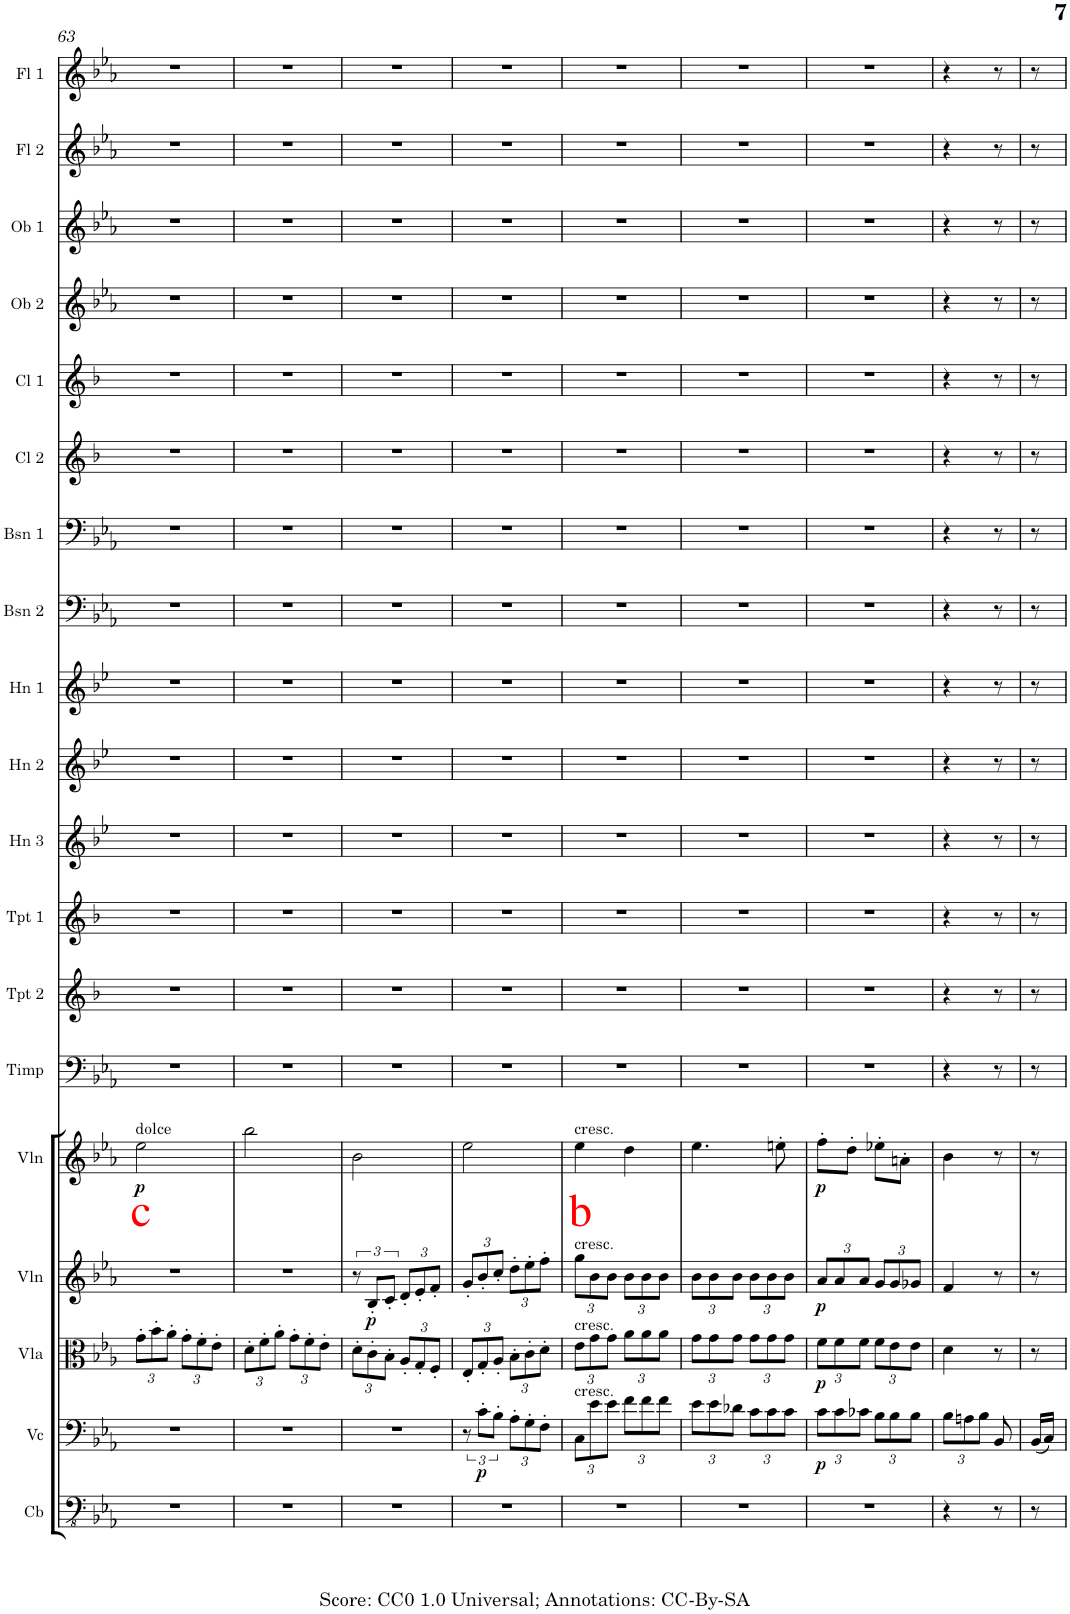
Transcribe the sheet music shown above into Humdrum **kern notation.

**kern	**kern	**dynam	**kern	**dynam	**kern	**dynam	**kern	**text	**dynam	**kern	**kern	**kern	**kern	**kern	**kern	**kern	**kern	**kern	**kern	**kern	**kern	**kern	**kern
*part19	*part18	*part18	*part17	*part17	*part16	*part16	*part15	*part15	*part15	*part14	*part13	*part12	*part11	*part10	*part9	*part8	*part7	*part6	*part5	*part4	*part3	*part2	*part1
*staff19	*staff18	*staff18	*staff17	*staff17	*staff16	*staff16	*staff15	*staff15	*staff15	*staff14	*staff13	*staff12	*staff11	*staff10	*staff9	*staff8	*staff7	*staff6	*staff5	*staff4	*staff3	*staff2	*staff1
*I"Contrabass	*I"Violoncello	*	*I"Viola	*	*I"Violin	*	*I"Violin	*	*	*I"Timpani	*I"Bb Trumpet 2	*I"Bb Trumpet 1	*I"F Horn 3	*I"F Horn 2	*I"F Horn 1	*I"Bassoon 2	*I"Bassoon 1	*I"Bb Clarinet 2	*I"Bb Clarinet 1	*I"Oboe 2	*I"Oboe 1	*I"Flute 2	*I"Flute 1
*I'Cb	*I'Vc	*	*I'Vla	*	*I'Vln	*	*I'Vln	*	*	*I'Timp	*I'Tpt 2	*I'Tpt 1	*I'Hn 3	*I'Hn 2	*I'Hn 1	*I'Bsn 2	*I'Bsn 1	*I'Cl 2	*I'Cl 1	*I'Ob 2	*I'Ob 1	*I'Fl 2	*I'Fl 1
!!LO:PB:g=z
*clefFv4	*clefF4	*	*clefC3	*	*clefG2	*	*clefG2	*	*	*clefF4	*clefG2	*clefG2	*clefG2	*clefG2	*clefG2	*clefF4	*clefF4	*clefG2	*clefG2	*clefG2	*clefG2	*clefG2	*clefG2
*	*	*	*	*	*	*	*	*	*	*	*Trd1c2	*Trd1c2	*Trd4c7	*Trd4c7	*Trd4c7	*	*	*Trd1c2	*Trd1c2	*	*	*	*
*k[b-e-a-]	*k[b-e-a-]	*	*k[b-e-a-]	*	*k[b-e-a-]	*	*k[b-e-a-]	*	*	*k[b-e-a-]	*k[b-]	*k[b-]	*k[b-e-]	*k[b-e-]	*k[b-e-]	*k[b-e-a-]	*k[b-e-a-]	*k[b-]	*k[b-]	*k[b-e-a-]	*k[b-e-a-]	*k[b-e-a-]	*k[b-e-a-]
*M2/4	*M2/4	*	*M2/4	*	*M2/4	*	*M2/4	*	*	*M2/4	*M2/4	*M2/4	*M2/4	*M2/4	*M2/4	*M2/4	*M2/4	*M2/4	*M2/4	*M2/4	*M2/4	*M2/4	*M2/4
*	*	*	*Xbrackettup	*	*	*	*	*	*	*	*	*	*	*	*	*	*	*	*	*	*	*	*
=63	=63	=63	=63	=63	=63	=63	=63	=63	=63	=63	=63	=63	=63	=63	=63	=63	=63	=63	=63	=63	=63	=63	=63
!	!	!	!	!	!	!	!LO:TX:a:t=dolce	!	!	!	!	!	!	!	!	!	!	!	!	!	!	!	!
!	!	!	!	!	!	!	!	!LO:LY:b:color=#FF0000	!LO:DY:b	!	!	!	!	!	!	!	!	!	!	!	!	!	!
2r	2r	.	12g'\L	.	2r	.	2ee-\	c	p	2r	2r	2r	2r	2r	2r	2r	2r	2r	2r	2r	2r	2r	2r
.	.	.	12b-'\	.	.	.	.	.	.	.	.	.	.	.	.	.	.	.	.	.	.	.	.
.	.	.	12a-'\J	.	.	.	.	.	.	.	.	.	.	.	.	.	.	.	.	.	.	.	.
.	.	.	12g'\L	.	.	.	.	.	.	.	.	.	.	.	.	.	.	.	.	.	.	.	.
.	.	.	12f'\	.	.	.	.	.	.	.	.	.	.	.	.	.	.	.	.	.	.	.	.
.	.	.	12e-'\J	.	.	.	.	.	.	.	.	.	.	.	.	.	.	.	.	.	.	.	.
=64	=64	=64	=64	=64	=64	=64	=64	=64	=64	=64	=64	=64	=64	=64	=64	=64	=64	=64	=64	=64	=64	=64	=64
2r	2r	.	12d'\L	.	2r	.	2bb-\	.	.	2r	2r	2r	2r	2r	2r	2r	2r	2r	2r	2r	2r	2r	2r
.	.	.	12f'\	.	.	.	.	.	.	.	.	.	.	.	.	.	.	.	.	.	.	.	.
.	.	.	12a-'\J	.	.	.	.	.	.	.	.	.	.	.	.	.	.	.	.	.	.	.	.
.	.	.	12g'\L	.	.	.	.	.	.	.	.	.	.	.	.	.	.	.	.	.	.	.	.
.	.	.	12f'\	.	.	.	.	.	.	.	.	.	.	.	.	.	.	.	.	.	.	.	.
.	.	.	12e-'\J	.	.	.	.	.	.	.	.	.	.	.	.	.	.	.	.	.	.	.	.
=65	=65	=65	=65	=65	=65	=65	=65	=65	=65	=65	=65	=65	=65	=65	=65	=65	=65	=65	=65	=65	=65	=65	=65
2r	2r	.	12d'\L	.	12r	.	2b-\	.	.	2r	2r	2r	2r	2r	2r	2r	2r	2r	2r	2r	2r	2r	2r
!	!	!	!	!	!	!LO:DY:b	!	!	!	!	!	!	!	!	!	!	!	!	!	!	!	!	!
.	.	.	12c'\	.	12B-'/L	p	.	.	.	.	.	.	.	.	.	.	.	.	.	.	.	.	.
.	.	.	12B-'\J	.	12c'/J	.	.	.	.	.	.	.	.	.	.	.	.	.	.	.	.	.	.
*	*	*	*	*	*Xbrackettup	*	*	*	*	*	*	*	*	*	*	*	*	*	*	*	*	*	*
.	.	.	12A-'/L	.	12d'/L	.	.	.	.	.	.	.	.	.	.	.	.	.	.	.	.	.	.
.	.	.	12G'/	.	12e-'/	.	.	.	.	.	.	.	.	.	.	.	.	.	.	.	.	.	.
.	.	.	12F'/J	.	12f'/J	.	.	.	.	.	.	.	.	.	.	.	.	.	.	.	.	.	.
=66	=66	=66	=66	=66	=66	=66	=66	=66	=66	=66	=66	=66	=66	=66	=66	=66	=66	=66	=66	=66	=66	=66	=66
2r	12r	.	12E-'/L	.	12g'/L	.	2ee-\	.	.	2r	2r	2r	2r	2r	2r	2r	2r	2r	2r	2r	2r	2r	2r
!	!	!LO:DY:b	!	!	!	!	!	!	!	!	!	!	!	!	!	!	!	!	!	!	!	!	!
.	12c'\L	p	12G'/	.	12b-'/	.	.	.	.	.	.	.	.	.	.	.	.	.	.	.	.	.	.
.	12B-'\J	.	12A-'/J	.	12cc'/J	.	.	.	.	.	.	.	.	.	.	.	.	.	.	.	.	.	.
*	*Xbrackettup	*	*	*	*	*	*	*	*	*	*	*	*	*	*	*	*	*	*	*	*	*	*
.	12A-'\L	.	12B-'\L	.	12dd'\L	.	.	.	.	.	.	.	.	.	.	.	.	.	.	.	.	.	.
.	12G'\	.	12c'\	.	12ee-'\	.	.	.	.	.	.	.	.	.	.	.	.	.	.	.	.	.	.
.	12F'\J	.	12d'\J	.	12ff'\J	.	.	.	.	.	.	.	.	.	.	.	.	.	.	.	.	.	.
=67	=67	=67	=67	=67	=67	=67	=67	=67	=67	=67	=67	=67	=67	=67	=67	=67	=67	=67	=67	=67	=67	=67	=67
!	!	!	!	!	!	!	!LO:TX:a:t=cresc.	!	!	!	!	!	!	!	!	!	!	!	!	!	!	!	!
!	!	!	!	!	!LO:TX:a:t=cresc.	!	!	!	!	!	!	!	!	!	!	!	!	!	!	!	!	!	!
!	!	!	!LO:TX:a:t=cresc.	!	!	!	!	!	!	!	!	!	!	!	!	!	!	!	!	!	!	!	!
!	!LO:TX:a:t=cresc.	!	!	!	!	!	!	!	!	!	!	!	!	!	!	!	!	!	!	!	!	!	!
!	!	!	!	!	!	!	!	!LO:LY:b:color=#FF0000	!	!	!	!	!	!	!	!	!	!	!	!	!	!	!
2r	12C\L	.	12e-\L	.	12gg\L	.	4ee-\	b	.	2r	2r	2r	2r	2r	2r	2r	2r	2r	2r	2r	2r	2r	2r
.	12e-\	.	12g\	.	12b-\	.	.	.	.	.	.	.	.	.	.	.	.	.	.	.	.	.	.
.	12e-\J	.	12g\J	.	12b-\J	.	.	.	.	.	.	.	.	.	.	.	.	.	.	.	.	.	.
.	12f\L	.	12a-\L	.	12b-\L	.	4dd\	.	.	.	.	.	.	.	.	.	.	.	.	.	.	.	.
.	12f\	.	12a-\	.	12b-\	.	.	.	.	.	.	.	.	.	.	.	.	.	.	.	.	.	.
.	12f\J	.	12a-\J	.	12b-\J	.	.	.	.	.	.	.	.	.	.	.	.	.	.	.	.	.	.
=68	=68	=68	=68	=68	=68	=68	=68	=68	=68	=68	=68	=68	=68	=68	=68	=68	=68	=68	=68	=68	=68	=68	=68
2r	12e-\L	.	12g\L	.	12b-\L	.	4.ee-\	.	.	2r	2r	2r	2r	2r	2r	2r	2r	2r	2r	2r	2r	2r	2r
.	12e-\	.	12g\	.	12b-\	.	.	.	.	.	.	.	.	.	.	.	.	.	.	.	.	.	.
.	12d-X\J	.	12g\J	.	12b-\J	.	.	.	.	.	.	.	.	.	.	.	.	.	.	.	.	.	.
.	12c\L	.	12g\L	.	12b-\L	.	.	.	.	.	.	.	.	.	.	.	.	.	.	.	.	.	.
.	12c\	.	12g\	.	12b-\	.	.	.	.	.	.	.	.	.	.	.	.	.	.	.	.	.	.
.	.	.	.	.	.	.	8een'\	.	.	.	.	.	.	.	.	.	.	.	.	.	.	.	.
.	12c\J	.	12g\J	.	12b-\J	.	.	.	.	.	.	.	.	.	.	.	.	.	.	.	.	.	.
=69	=69	=69	=69	=69	=69	=69	=69	=69	=69	=69	=69	=69	=69	=69	=69	=69	=69	=69	=69	=69	=69	=69	=69
!	!	!LO:DY:b	!	!LO:DY:b	!	!LO:DY:b	!	!	!LO:DY:b	!	!	!	!	!	!	!	!	!	!	!	!	!	!
2r	12c\L	p	12f\L	p	12a-/L	p	8ff'\L	.	p	2r	2r	2r	2r	2r	2r	2r	2r	2r	2r	2r	2r	2r	2r
.	12c\	.	12f\	.	12a-/	.	.	.	.	.	.	.	.	.	.	.	.	.	.	.	.	.	.
.	.	.	.	.	.	.	8dd'\J	.	.	.	.	.	.	.	.	.	.	.	.	.	.	.	.
.	12c-X\J	.	12f\J	.	12a-/J	.	.	.	.	.	.	.	.	.	.	.	.	.	.	.	.	.	.
.	12B-\L	.	12f\L	.	12g/L	.	8ee-X'\L	.	.	.	.	.	.	.	.	.	.	.	.	.	.	.	.
.	12B-\	.	12e-\	.	12g/	.	.	.	.	.	.	.	.	.	.	.	.	.	.	.	.	.	.
.	.	.	.	.	.	.	8an'\J	.	.	.	.	.	.	.	.	.	.	.	.	.	.	.	.
.	12B-\J	.	12e-\J	.	12g-X/J	.	.	.	.	.	.	.	.	.	.	.	.	.	.	.	.	.	.
=70	=70	=70	=70	=70	=70	=70	=70	=70	=70	=70	=70	=70	=70	=70	=70	=70	=70	=70	=70	=70	=70	=70	=70
4r	12B-\L	.	4d\	.	4f/	.	4b-\	.	.	4r	4r	4r	4r	4r	4r	4r	4r	4r	4r	4r	4r	4r	4r
.	12An\	.	.	.	.	.	.	.	.	.	.	.	.	.	.	.	.	.	.	.	.	.	.
.	12B-\J	.	.	.	.	.	.	.	.	.	.	.	.	.	.	.	.	.	.	.	.	.	.
8r	8BB-/	.	8r	.	8r	.	8r	.	.	8r	8r	8r	8r	8r	8r	8r	8r	8r	8r	8r	8r	8r	8r
=71	=71	=71	=71	=71	=71	=71	=71	=71	=71	=71	=71	=71	=71	=71	=71	=71	=71	=71	=71	=71	=71	=71	=71
8r	(16BB-/LL	.	8r	.	8r	.	8r	.	.	8r	8r	8r	8r	8r	8r	8r	8r	8r	8r	8r	8r	8r	8r
.	16C/JJ)	.	.	.	.	.	.	.	.	.	.	.	.	.	.	.	.	.	.	.	.	.	.
=	=	=	=	=	=	=	=	=	=	=	=	=	=	=	=	=	=	=	=	=	=	=	=
*-	*-	*-	*-	*-	*-	*-	*-	*-	*-	*-	*-	*-	*-	*-	*-	*-	*-	*-	*-	*-	*-	*-	*-
